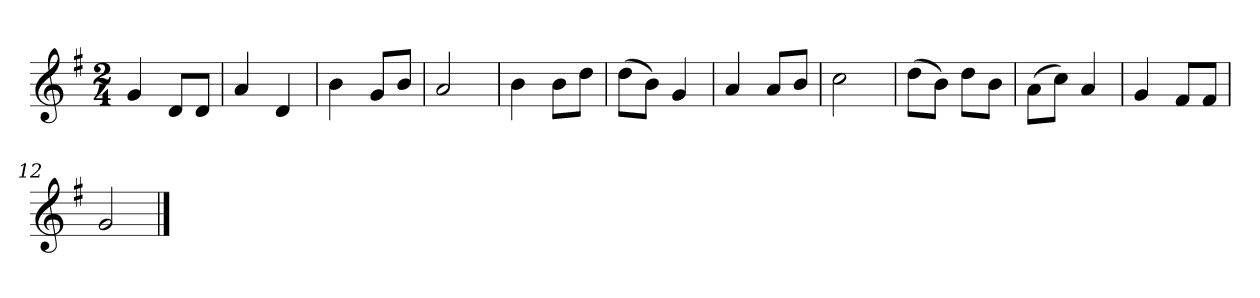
**kern
*part1
*staff1
*k[f#]
*M2/4
*MM120
=1
4g
8dL
8dJ
=2
4a
4d
=3
4b
8gL
8bJ
=4
2a
=5
4b
8bL
8ddJ
=6
(8ddL
8bJ)
4g
=7
4a
8aL
8bJ
=8
2cc
=9
(8ddL
8bJ)
8ddL
8bJ
=10
(8aL
8ccJ)
4a
=11
4g
8f#L
8f#J
=12
2g
==
*-
